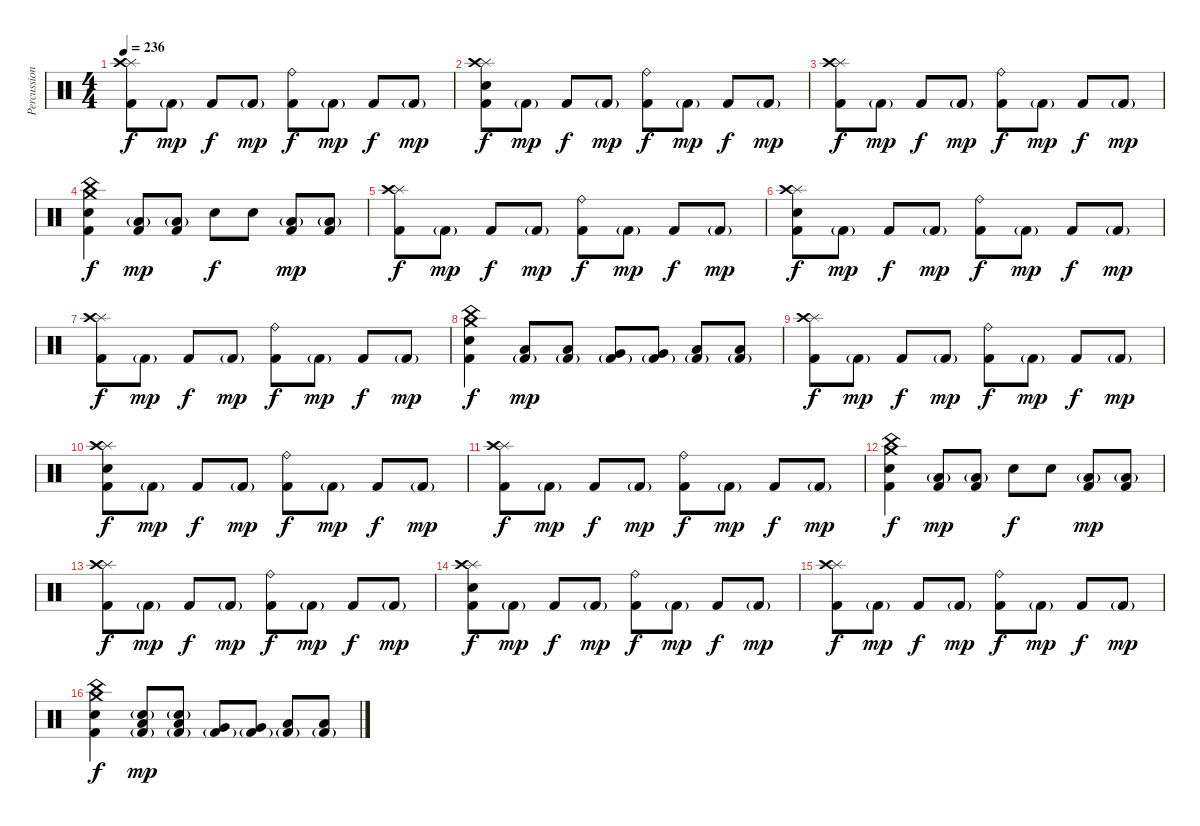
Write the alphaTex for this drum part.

\track ("Percussion" "Percussion") {instrument percussion}
\staff {score}
\articulation defaults
\ts (4 4)
\tempo 236
\clef neutral
\ks c
("Splash (hit)" "Crash high (hit)" "Kick (hit) 2").8{dy f} "Kick (hit) 2"{g}.8{dy mp} "Kick (hit) 2".8{dy f} "Kick (hit) 2"{g}.8{dy mp} ("Ride (bell)" "Kick (hit) 2").8{dy f} "Kick (hit) 2"{g}.8{dy mp} "Kick (hit) 2".8{dy f} "Kick (hit) 2"{g}.8{dy mp} |
("Splash (hit)" "Crash high (hit)" "Electric Snare (hit)" "Kick (hit) 2").8{dy f} "Kick (hit) 2"{g}.8{dy mp} "Kick (hit) 2".8{dy f} "Kick (hit) 2"{g}.8{dy mp} ("Ride (bell)" "Kick (hit) 2").8{dy f} "Kick (hit) 2"{g}.8{dy mp} "Kick (hit) 2".8{dy f} "Kick (hit) 2"{g}.8{dy mp} |
("Splash (hit)" "Crash high (hit)" "Kick (hit) 2").8{dy f} "Kick (hit) 2"{g}.8{dy mp} "Kick (hit) 2".8{dy f} "Kick (hit) 2"{g}.8{dy mp} ("Ride (bell)" "Kick (hit) 2").8{dy f} "Kick (hit) 2"{g}.8{dy mp} "Kick (hit) 2".8{dy f} "Kick (hit) 2"{g}.8{dy mp} |
("China (hit)" "Crash medium (hit)" "Electric Snare (hit)" "Kick (hit) 2").4{dy f} ("Low Floor Tom (hit)"{g} "Kick (hit) 2").8{dy mp} ("Low Floor Tom (hit)"{g} "Kick (hit) 2").8 "Electric Snare (hit)".8{dy f} "Electric Snare (hit)".8 ("Low Floor Tom (hit)"{g} "Kick (hit) 2").8{dy mp} ("Low Floor Tom (hit)"{g} "Kick (hit) 2").8 |
("Splash (hit)" "Crash high (hit)" "Kick (hit) 2").8{dy f} "Kick (hit) 2"{g}.8{dy mp} "Kick (hit) 2".8{dy f} "Kick (hit) 2"{g}.8{dy mp} ("Ride (bell)" "Kick (hit) 2").8{dy f} "Kick (hit) 2"{g}.8{dy mp} "Kick (hit) 2".8{dy f} "Kick (hit) 2"{g}.8{dy mp} |
("Splash (hit)" "Crash high (hit)" "Electric Snare (hit)" "Kick (hit) 2").8{dy f} "Kick (hit) 2"{g}.8{dy mp} "Kick (hit) 2".8{dy f} "Kick (hit) 2"{g}.8{dy mp} ("Ride (bell)" "Kick (hit) 2").8{dy f} "Kick (hit) 2"{g}.8{dy mp} "Kick (hit) 2".8{dy f} "Kick (hit) 2"{g}.8{dy mp} |
("Splash (hit)" "Crash high (hit)" "Kick (hit) 2").8{dy f} "Kick (hit) 2"{g}.8{dy mp} "Kick (hit) 2".8{dy f} "Kick (hit) 2"{g}.8{dy mp} ("Ride (bell)" "Kick (hit) 2").8{dy f} "Kick (hit) 2"{g}.8{dy mp} "Kick (hit) 2".8{dy f} "Kick (hit) 2"{g}.8{dy mp} |
("China (hit)" "Crash medium (hit)" "Electric Snare (hit)" "Kick (hit) 2").4{dy f} ("Low Tom (hit)" "Kick (hit) 2"{g}).8{dy mp} ("Low Tom (hit)" "Kick (hit) 2"{g}).8 ("Very Low Tom (hit)" "Kick (hit) 2"{g}).8 ("Very Low Tom (hit)" "Kick (hit) 2"{g}).8 ("Low Floor Tom (hit)" "Kick (hit) 2"{g}).8 ("Low Floor Tom (hit)" "Kick (hit) 2"{g}).8 |
("Splash (hit)" "Crash high (hit)" "Kick (hit) 2").8{dy f} "Kick (hit) 2"{g}.8{dy mp} "Kick (hit) 2".8{dy f} "Kick (hit) 2"{g}.8{dy mp} ("Ride (bell)" "Kick (hit) 2").8{dy f} "Kick (hit) 2"{g}.8{dy mp} "Kick (hit) 2".8{dy f} "Kick (hit) 2"{g}.8{dy mp} |
("Splash (hit)" "Crash high (hit)" "Electric Snare (hit)" "Kick (hit) 2").8{dy f} "Kick (hit) 2"{g}.8{dy mp} "Kick (hit) 2".8{dy f} "Kick (hit) 2"{g}.8{dy mp} ("Ride (bell)" "Kick (hit) 2").8{dy f} "Kick (hit) 2"{g}.8{dy mp} "Kick (hit) 2".8{dy f} "Kick (hit) 2"{g}.8{dy mp} |
("Splash (hit)" "Crash high (hit)" "Kick (hit) 2").8{dy f} "Kick (hit) 2"{g}.8{dy mp} "Kick (hit) 2".8{dy f} "Kick (hit) 2"{g}.8{dy mp} ("Ride (bell)" "Kick (hit) 2").8{dy f} "Kick (hit) 2"{g}.8{dy mp} "Kick (hit) 2".8{dy f} "Kick (hit) 2"{g}.8{dy mp} |
("China (hit)" "Crash medium (hit)" "Electric Snare (hit)" "Kick (hit) 2").4{dy f} ("Low Floor Tom (hit)"{g} "Kick (hit) 2").8{dy mp} ("Low Floor Tom (hit)"{g} "Kick (hit) 2").8 "Electric Snare (hit)".8{dy f} "Electric Snare (hit)".8 ("Low Floor Tom (hit)"{g} "Kick (hit) 2").8{dy mp} ("Low Floor Tom (hit)"{g} "Kick (hit) 2").8 |
("Splash (hit)" "Crash high (hit)" "Kick (hit) 2").8{dy f} "Kick (hit) 2"{g}.8{dy mp} "Kick (hit) 2".8{dy f} "Kick (hit) 2"{g}.8{dy mp} ("Ride (bell)" "Kick (hit) 2").8{dy f} "Kick (hit) 2"{g}.8{dy mp} "Kick (hit) 2".8{dy f} "Kick (hit) 2"{g}.8{dy mp} |
("Splash (hit)" "Crash high (hit)" "Electric Snare (hit)" "Kick (hit) 2").8{dy f} "Kick (hit) 2"{g}.8{dy mp} "Kick (hit) 2".8{dy f} "Kick (hit) 2"{g}.8{dy mp} ("Ride (bell)" "Kick (hit) 2").8{dy f} "Kick (hit) 2"{g}.8{dy mp} "Kick (hit) 2".8{dy f} "Kick (hit) 2"{g}.8{dy mp} |
("Splash (hit)" "Crash high (hit)" "Kick (hit) 2").8{dy f} "Kick (hit) 2"{g}.8{dy mp} "Kick (hit) 2".8{dy f} "Kick (hit) 2"{g}.8{dy mp} ("Ride (bell)" "Kick (hit) 2").8{dy f} "Kick (hit) 2"{g}.8{dy mp} "Kick (hit) 2".8{dy f} "Kick (hit) 2"{g}.8{dy mp} |
("China (hit)" "Crash medium (hit)" "Electric Snare (hit)" "Kick (hit) 2").4{dy f} ("Electric Snare (hit)"{g} "Low Tom (hit)" "Kick (hit) 2"{g}).8{dy mp} ("Electric Snare (hit)"{g} "Low Tom (hit)" "Kick (hit) 2"{g}).8 ("Very Low Tom (hit)" "Kick (hit) 2"{g}).8 ("Very Low Tom (hit)" "Kick (hit) 2"{g}).8 ("Low Floor Tom (hit)" "Kick (hit) 2"{g}).8 ("Low Floor Tom (hit)" "Kick (hit) 2"{g}).8
